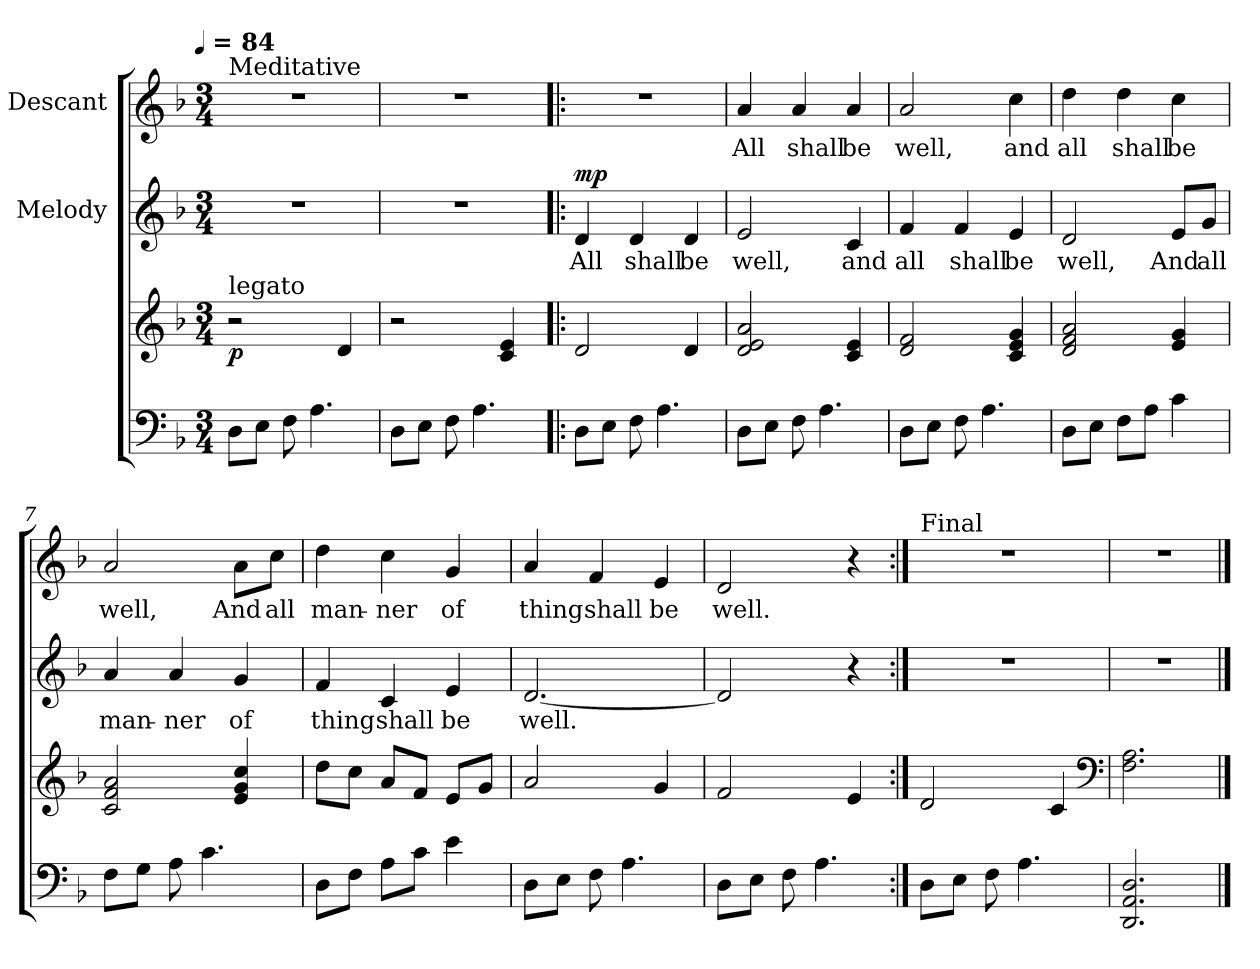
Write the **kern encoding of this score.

**kern	**kern	**dynam	**kern	**text	**dynam	**kern	**text
*part3	*part3	*part3	*part2	*part2	*part2	*part1	*part1
*staff4	*staff3	*staff3/4	*staff2	*staff2	*staff2	*staff1	*staff1
*	*	*	*I"Melody	*	*	*I"Descant	*
*clefF4	*clefG2	*	*clefG2	*	*	*clefG2	*
*k[b-]	*k[b-]	*	*k[b-]	*	*	*k[b-]	*
!!LO:TX:omd:t=[quarter] = 84
*M3/4	*M3/4	*	*M3/4	*	*	*M3/4	*
*MM84	*MM84	*	*MM84	*	*	*MM84	*
=1	=1	=1	=1	=1	=1	=1	=1
!	!	!	!	!	!	!LO:TX:a:t=Meditative	!
!	!LO:TX:t=legato	!	!	!	!	!	!
!	!	!LO:DY:b	!	!	!	!	!
8DL	2r	p	2.r	.	.	2.r	.
8EJ	.	.	.	.	.	.	.
8F\	.	.	.	.	.	.	.
4.A\	.	.	.	.	.	.	.
.	4d/	.	.	.	.	.	.
=2	=2	=2	=2	=2	=2	=2	=2
8DL	2r	.	2.r	.	.	2.r	.
8EJ	.	.	.	.	.	.	.
8F\	.	.	.	.	.	.	.
4.A\	.	.	.	.	.	.	.
.	4c/ 4e/	.	.	.	.	.	.
=3!|:	=3!|:	=3!|:	=3!|:	=3!|:	=3!|:	=3!|:	=3!|:
!	!	!	!	!LO:LY:b	!LO:DY:b	!	!
8DL	2d/	.	4d/	All	mp	2.r	.
8EJ	.	.	.	.	.	.	.
!	!	!	!	!LO:LY:b	!	!	!
8F\	.	.	4d/	shall	.	.	.
4.A\	.	.	.	.	.	.	.
!	!	!	!	!LO:LY:b	!	!	!
.	4d/	.	4d/	be	.	.	.
=4	=4	=4	=4	=4	=4	=4	=4
!	!	!	!	!LO:LY:b	!	!	!LO:LY:b
8DL	2d/ 2e/ 2a/	.	2e/	well,	.	4a/	All
8EJ	.	.	.	.	.	.	.
!	!	!	!	!	!	!	!LO:LY:b
8F\	.	.	.	.	.	4a/	shall
4.A\	.	.	.	.	.	.	.
!	!	!	!	!LO:LY:b	!	!	!LO:LY:b
.	4c/ 4e/	.	4c/	and	.	4a/	be
!!LO:LB:g=z
=5	=5	=5	=5	=5	=5	=5	=5
!	!	!	!	!LO:LY:b	!	!	!LO:LY:b
8DL	2d/ 2f/	.	4f/	all	.	2a/	well,
8EJ	.	.	.	.	.	.	.
!	!	!	!	!LO:LY:b	!	!	!
8F\	.	.	4f/	shall	.	.	.
4.A\	.	.	.	.	.	.	.
!	!	!	!	!LO:LY:b	!	!	!LO:LY:b
.	4c/ 4e/ 4g/	.	4e/	be	.	4cc\	and
=6	=6	=6	=6	=6	=6	=6	=6
!	!	!	!	!LO:LY:b	!	!	!LO:LY:b
8DL	2d/ 2f/ 2a/	.	2d/	well,	.	4dd\	all
8EJ	.	.	.	.	.	.	.
!	!	!	!	!	!	!	!LO:LY:b
8FL	.	.	.	.	.	4dd\	shall
8AJ	.	.	.	.	.	.	.
!	!	!	!	!LO:LY:b	!	!	!LO:LY:b
4c\	4e/ 4g/	.	8eL	And	.	4cc\	be
!	!	!	!	!LO:LY:b	!	!	!
.	.	.	8gJ	all	.	.	.
=7	=7	=7	=7	=7	=7	=7	=7
!	!	!	!	!LO:LY:b	!	!	!LO:LY:b
8FL	2c/ 2f/ 2a/	.	4a/	man-	.	2a/	well,
8GJ	.	.	.	.	.	.	.
!	!	!	!	!LO:LY:b	!	!	!
8A\	.	.	4a/	-ner	.	.	.
4.c\	.	.	.	.	.	.	.
!	!	!	!	!LO:LY:b	!	!	!LO:LY:b
.	4e/ 4g/ 4cc/	.	4g/	of	.	8aL	And
!	!	!	!	!	!	!	!LO:LY:b
.	.	.	.	.	.	8ccJ	all
=8	=8	=8	=8	=8	=8	=8	=8
!	!	!	!	!LO:LY:b	!	!	!LO:LY:b
8DL	8ddL	.	4f/	thing	.	4dd\	man-
8FJ	8ccJ	.	.	.	.	.	.
!	!	!	!	!LO:LY:b	!	!	!LO:LY:b
8AL	8aL	.	4c/	shall	.	4cc\	-ner
8cJ	8fJ	.	.	.	.	.	.
!	!	!	!	!LO:LY:b	!	!	!LO:LY:b
4e\	8eL	.	4e/	be	.	4g/	of
.	8gJ	.	.	.	.	.	.
!!LO:LB:g=z
=9	=9	=9	=9	=9	=9	=9	=9
!	!	!	!	!LO:LY:b	!	!	!LO:LY:b
8DL	2a/	.	[2.d/	well.	.	4a/	thing
8EJ	.	.	.	.	.	.	.
!	!	!	!	!	!	!	!LO:LY:b
8F\	.	.	.	.	.	4f/	shall
4.A\	.	.	.	.	.	.	.
!	!	!	!	!	!	!	!LO:LY:b
.	4g/	.	.	.	.	4e/	be
=10	=10	=10	=10	=10	=10	=10	=10
!	!	!	!	!	!	!	!LO:LY:b
8DL	2f/	.	2d/]	.	.	2d/	well.
8EJ	.	.	.	.	.	.	.
8F\	.	.	.	.	.	.	.
4.A\	.	.	.	.	.	.	.
.	4e/	.	4r	.	.	4r	.
=11:|!	=11:|!	=11:|!	=11:|!	=11:|!	=11:|!	=11:|!	=11:|!
!	!	!	!	!	!	!LO:TX:a:t=Final	!
8DL	2d/	.	2.r	.	.	2.r	.
8EJ	.	.	.	.	.	.	.
8F\	.	.	.	.	.	.	.
4.A\	.	.	.	.	.	.	.
.	4c/	.	.	.	.	.	.
*	*clefF4	*	*	*	*	*	*
=12	=12	=12	=12	=12	=12	=12	=12
2.DD/ 2.AA/ 2.D/	2.F\ 2.A\	.	2.r	.	.	2.r	.
==	==	==	==	==	==	==	==
*-	*-	*-	*-	*-	*-	*-	*-
